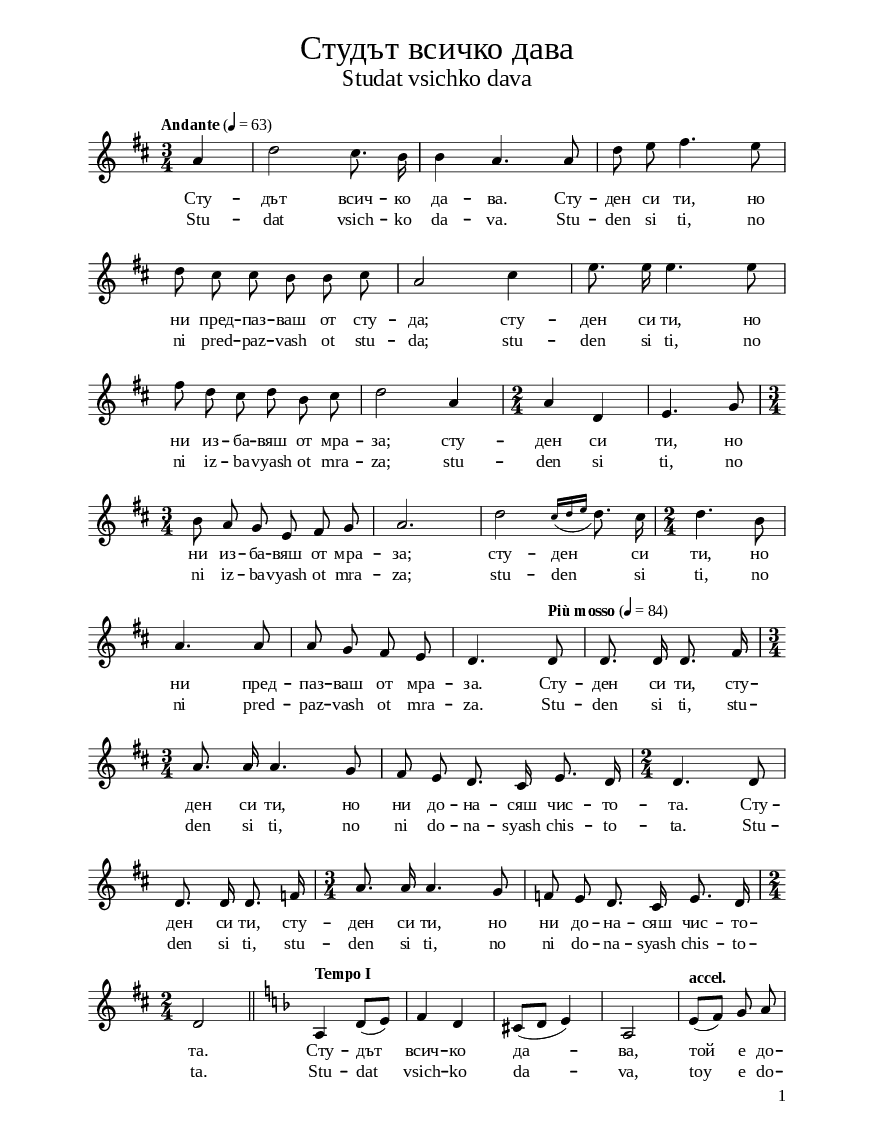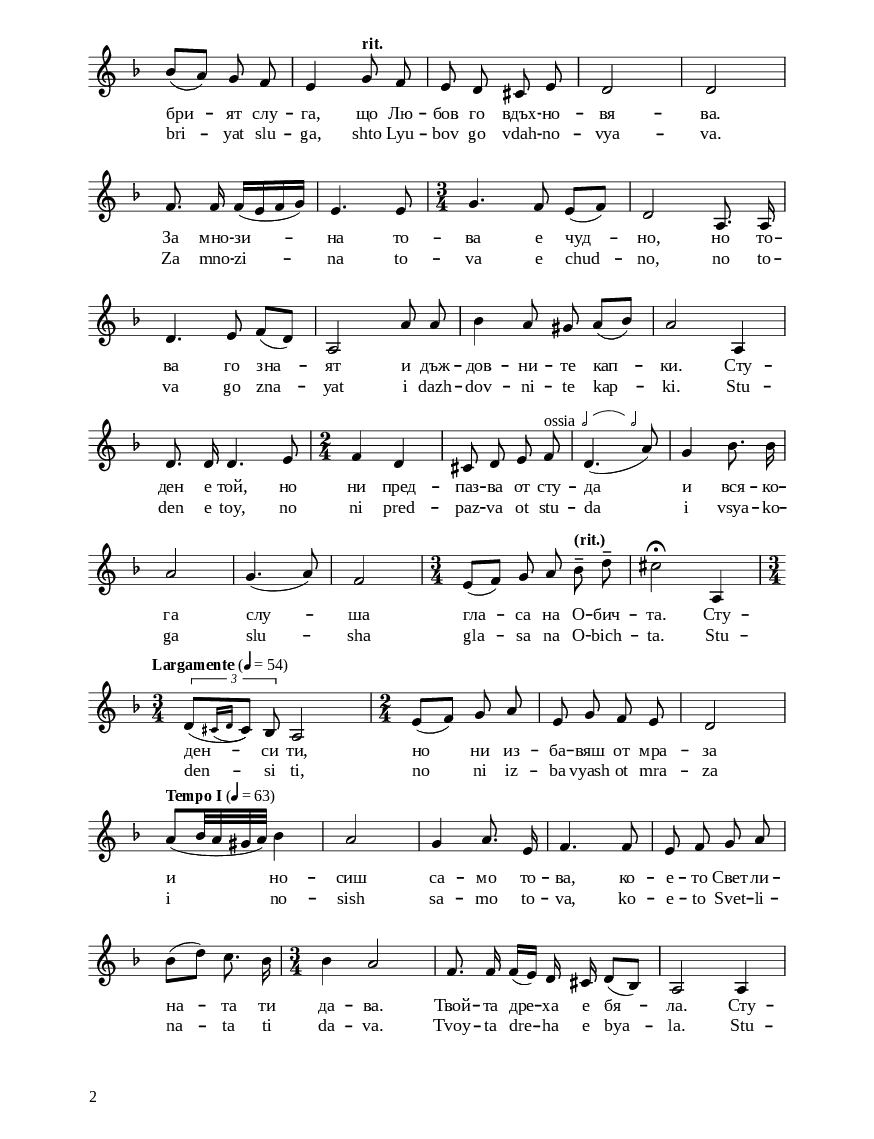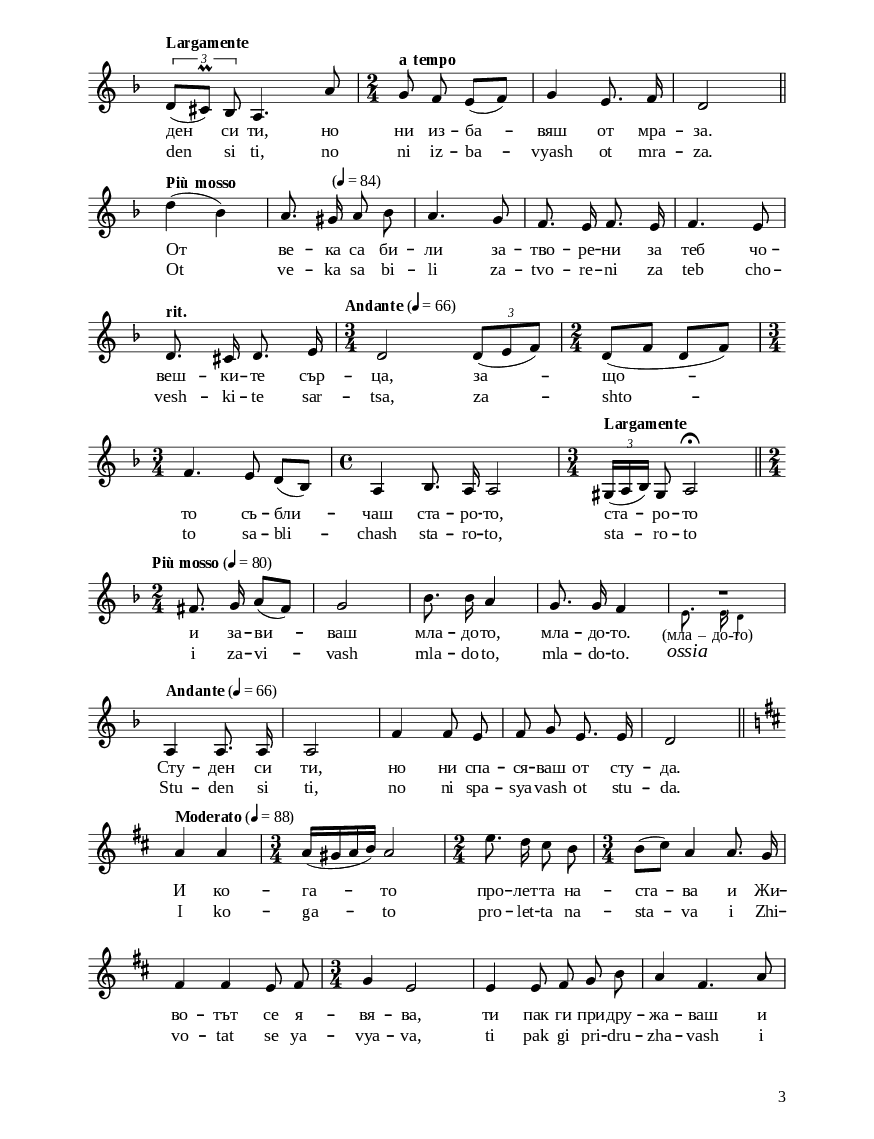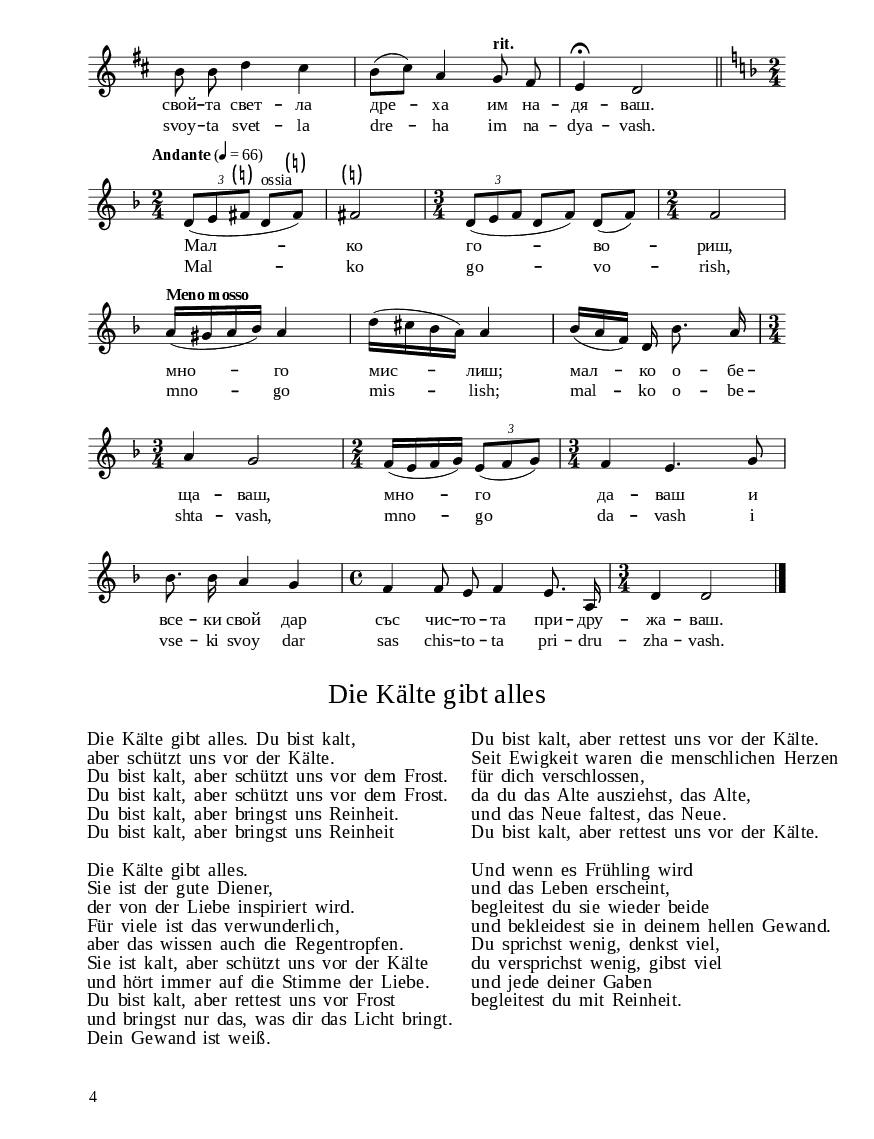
\version "2.24.0"

\include "include/globals.ily"

\bookpart {
  \include "include/bookpart-paper.ily"
  \score {
    \include "include/score-layout.ily"

    \new Voice \absolute {
      \clef treble
      \key d \major
      \time 3/4
      \tempoFunc "Andante" 4 "63"
      \autoBeamOff
      \partial 4
      a'4 | % 2
      d''2  cis''8.  b'16 | % 3
      b'4  a'4.  a'8 | % 4
      d''8  e''8  fis''4.  e''8
      \break | % 5
      d''8  cis''8  cis''8  b'8
      b'8  cis''8 | % 6
      a'2  cis''4 | % 7
      e''8.  e''16  e''4.  e''8
      \break | % 8
      fis''8  d''8  cis''8  d''8
      b'8  cis''8 | % 9
      d''2  a'4 |
      \time 2/4  |
      a'4  d'4 | % 11
      e'4.  g'8 \break | % 12
      \time 3/4  | % 12
      b'8  a'8  g'8  e'8  fis'8
      g'8 | % 13
      a'2. | % 14
      d''2 \grace {
        cis''16 ( [  d''16
        e''16 ]
      }
      d''8. )  cis''16 | % 15
      \time 2/4  | % 15
      d''4.  b'8 \break | % 16
      a'4.  a'8 | % 17
      a'8  g'8  fis'8  e'8 | % 18
      d'4. \tempoFunc "Più mosso" 4 "84" d'8 | % 19
      d'8.  d'16  d'8.  fis'16 \break |
      \time 3/4  |
      a'8.  a'16  a'4.  g'8 | % 21
      fis'8  e'8  d'8.  cis'16  e'8.
      d'16 | % 22
      \time 2/4  | % 22
      d'4.  d'8 \break | % 23
      d'8.  d'16  d'8.  f'16 | % 24
      \time 3/4  | % 24
      a'8.  a'16  a'4.  g'8 | % 25
      f'8  e'8  d'8.  cis'16  e'8.
      d'16  % 26
      \break | % 27
      \time 2/4  | % 26
      d'2 \bar "||"

      \key f \major | % 27
      \tempo "Tempo I" a4  d'8 ( [  e'8 ) ] | % 28
      f'4  d'4 | % 29
      cis'8 ( [  d'8 ]  e'4 ) |
      a2 | % 31
      \tempo "accel." e'8 ( [ f'8 ) ]
      g'8  a'8 \break | % 32
      bes'8 ( [  a'8 ) ]  g'8  f'8 | % 33
      e'4  g'8 ^\markup{ \bold {rit.} }  f'8 | % 34
      e'8  d'8  cis'8  e'8 | % 35
      d'2 | % 36
      d'2 \break | % 37
      f'8.  f'16  f'16 ( [  e'16  f'16
      g'16 ) ] | % 38
      e'4.  e'8 | % 39
      \time 3/4  | % 39
      g'4.  f'8  e'8 ( [  f'8 ) ] |
      d'2  a8.  a16 \break | % 41
      d'4.  e'8  f'8 ( [  d'8 ) ] | % 42
      a2  a'8  a'8 | % 43
      bes'4  a'8  gis'8  a'8 ( [
      bes'8 ) ] | % 44
      a'2  a4 | % 45
      d'8.  d'16  d'4.  e'8 | % 46
      \time 2/4  | % 46
      f'4  d'4 | % 47
      cis'8  d'8  e'8  f'8^\markup {
        "ossia"
        \fontsize #-6 \general-align #Y #DOWN \note {2} #0.8
        \path #0.06 #'((moveto 0 1)
                      (curveto 0 1 1.5 2 3 1)
                     )
        \fontsize #-6 \general-align #Y #DOWN \note {2} #0.8
      }  | % 48
      d'4. (  a'8 ) | % 49
      g'4  bes'8.  bes'16 \break |
      a'2 | % 51
      g'4. (  a'8 ) | % 52
      f'2 | % 53
      \time 3/4  | % 53
      e'8 ( [  f'8 ) ]  g'8  a'8
      bes'8 -- ^\markup{ \bold {(rit.)} }  d''8 -- | % 54
      cis''2 ^\fermata  a4 \time 3/4 \break | % 55
      
      \tempoFunc "Largamente" 4 "54"
      \times 2/3  {
        d'8[ \=1( \grace { cis'16 \=2([ d'16 ]}  cis'8 \=1)\=2)] bes8
      }
      a2 | % 56
      \time 2/4  | % 56
      e'8 ( [  f'8 ) ]  g'8  a'8  | % 57
      e'8  g'8  f'8  e'8 | % 58
      d'2 \break | % 59
      \tempoFunc "Tempo I" 4 "63"
      a'8 ( [  bes'32  a'32  gis'32
      a'32 ) ]  bes'4 |
      a'2 | % 61
      g'4  a'8.  e'16 | % 62
      f'4.  f'8 | % 63
      e'8  f'8  g'8  a'8 \break | % 64
      bes'8 ( [  d''8 ) ]  c''8.
      bes'16 | % 65
      \time 3/4  | % 65
      bes'4  a'2 | % 66
      f'8.  f'16  f'16 ( [  e'16 ) ]
      d'16  cis'16  d'8 ( [  bes8 ) ] | % 67
      a2  a4 \break | % 68
      \pageBreak
      \times 2/3  {
        d'8 ( [ ^\markup{ \bold {Largamente} }  cis'8\prall ) ]
        bes8
      }
      a4. a'8
      | % 69
      \time 2/4  | % 69
      g'8 ^\markup{ \bold {a tempo} }  f'8  e'8 ( [
      f'8 ) ] |
      g'4  e'8.  f'16 | % 71
      d'2 \bar "||"
      \break | % 72
    
      d''4 ( ^\markup{ \bold {Più mosso} }  bes'4 ) | % 73
      a'8. \tempoFunc "" 4 "84"  gis'16  a'8  bes'8
      | % 74
      a'4.  g'8 | % 75
      f'8.  e'16  f'8.  e'16 | % 76
      f'4.  e'8 \break | % 77
      d'8. ^\markup{ \bold {rit.} }  cis'16  d'8.
      e'16 | % 78
      \time 3/4  | % 78
      \tempoFunc "Andante" 4 "66" d'2
      \times 2/3  {
        d'8 ( [  e'8  f'8 ) ]
      }
      | % 79
      \time 2/4  | % 79
      d'8 ( [  f'8 ]  d'8 [  f'8 ) ] \break |
      \time 3/4  |
      f'4.  e'8  d'8 ( [  bes8 ) ] | % 81
      \time 4/4  | % 81
      a4  bes8.  a16  a2 | % 82
      \time 3/4  | % 82
      \times 2/3  {
        gis16 ( [ ^\markup{ \bold {Largamente} }  a16
        bes16 )]
      }
      gis8  a2 ^\fermata \bar "||"
      \break | % 83
      \time 2/4  | % 83
      \tempoFunc "Più mosso" 4 "80" fis'8.  g'16  a'8 ( [
      fis'8 ) ] | % 84
      g'2 | % 85
      bes'8.  bes'16  a'4 | % 86
      g'8.  g'16  f'4 | % 87
     %ne znam kak da napisha malkite noti
     
      \once \override TextScript.extra-offset = #'(-2.7 . 1)
      \once \override Stem.length = #5 
      \stemDown \tweak font-size #-3  
      e'8._\markup {(мла – до-то)}  

      \once \override TextScript.extra-offset = #'(-7.3 . 1)
      \once \override Stem.length = #5 
      \stemDown \tweak font-size #-3  
      e'16_\markup \fontsize #+2 \italic {"ossia"}   
      
      \once \override TextScript.extra-offset = #'(-2.5 . 10.7)
      \once \override Stem.length = #5 
      \stemDown \tweak font-size #-3  
      d'4_\markup \fontsize #-2 \musicglyph "rests.0"
      
      \stemNeutral
      \break | % 88
      \tempoFunc "Andante" 4 "66" a4  a8.  a16 | % 89
      a2 |
      f'4  f'8  e'8 | % 91
      f'8  g'8  e'8.  e'16 | % 92
      d'2 \bar "||"
      \break | % 93

      \key d \major | % 93
      \tempoFunc "Moderato" 4 "88" a'4  a'4 | % 94
      \time 3/4  | % 94
      a'16 ( [  gis'16  a'16  b'16 ) ]
      a'2 | % 95
      \time 2/4  | % 95
      e''8.  d''16  cis''8  b'8 | % 96
      \time 3/4  | % 96
      b'8 ( [  cis''8 ) ]  a'4  a'8.
      g'16 \break | % 97
      fis'4  fis'4  e'8  fis'8 | % 98
      \time 3/4 g'4  e'2 | % 99
      e'4  e'8  fis'8  g'8  b'8
      |
      a'4  fis'4.  a'8  \break | % 101
      \pageBreak
      b'8  b'8  d''4  cis''4 | % 102
      b'8 ( [  cis''8 ) ]  a'4  g'8
      ^\markup{ \bold {rit.} }  fis'8 | % 103
      | % 103
      e'4 ^\fermata  d'2 \bar "||" |
      \break % 104
     
      \time 2/4
      \key f \major  % 104
      \tempoFunc "Andante" 4 "66"
      \times 2/3  {
        d'8 ( [  e'8  fis'8^\markup \fontsize #-1 {\parenthesize \natural} ]
      }
      
      %\once \override TextScript.extra-offset = #'(-1 . 1)
      d'8^\markup { "ossia" }
      
      [  fis'8^\markup \fontsize #-1 {\parenthesize \natural} ) ] | % 105
      fis'2^\markup \fontsize #-1 {\parenthesize \natural} | % 106
      \time 3/4  | % 106

      \times 2/3  {
        d'8 ( [  e'8  f'8 ]
      }
      d'8 [  f'8 ) ]  d'8 ( [  f'8 ) ] | % 107
      \time 2/4  | % 107
      f'2 \break | % 108

      \tempo "Meno mosso" a'16 ( [  gis'16  a'16  bes'16 ) ]
      a'4 | % 109
      d''16 ( [  cis''16  bes'16  a'16
      ) ]  a'4 |
      bes'16 ( [  a'16  f'16 )]  d'16
      bes'8.  a'16 \break | % 111
      \time 3/4  | % 111
      a'4 g'2 | % 112
      \time 2/4  | % 112
      f'16 ( [  e'16  f'16  g'16 ) ]

      \times 2/3  {
        e'8 ( [  f'8  g'8 ) ]
      }
      | % 113
      \time 3/4  | % 113
      f'4  e'4.  g'8 \break | % 114
      bes'8.  bes'16  a'4  g'4 | % 115
      \time 4/4  | % 115
      f'4  f'8  e'8  f'4  e'8.
      a16 | % 116
      \time 3/4  | % 116
      d'4  d'2 \bar "|."
      
      %ima greshki

    }

    \addlyrics {
      Сту -- дът всич -- ко да -- ва. Сту
      -- ден си ти, но ни пред -- паз --
      ваш от сту -- да; сту -- ден си
      ти, но ни из -- ба -- вяш от мра
      -- за; сту -- ден си ти, но ни из
      -- ба -- вяш от мра -- за; сту -- ден
      си ти, но ни пред --
      паз -- ваш от мра -- за. Сту -- ден
      си ти, сту -- ден си ти, но ни
      до -- на -- сяш чис -- то -- та. Сту
      -- ден си ти, сту -- ден си ти,
      но ни до -- на -- сяш чис -- то --
      та. Сту -- дът  всич -- ко да
      --  ва, той  е до -- бри
      -- ят слу -- га, що Лю -- бов го
      вдъх -- но -- вя -- ва. За мно -- зи
      --   на то -- ва е чуд
      -- но, но то -- ва го зна --
      ят и дъж -- дов -- ни -- те кап
      -- ки. Сту -- ден е той, но ни
      пред -- паз -- ва от сту -- да
      и вся -- ко -- га слу -- ша гла
      -- са на О -- бич -- та. Сту --
      ден  --   си ти, но  ни
      из -- ба -- вяш от мра -- за и
          но -- сиш са -- мо
      то -- ва, ко -- е -- то Свет -- ли --
      на -- та ти да -- ва. Твой -- та
      дре  -- ха е бя -- ла. Сту --
      ден  си ти, но ни из -- ба
      -- вяш от мра -- за. От  ве --
      ка са би -- ли за -- тво -- ре --
      ни за теб чо -- веш -- ки -- те
      сър -- ца, за --  що --
      то съ -- бли -- чаш ста --
      ро -- то, ста --  ро -- то и
      за -- ви -- ваш мла -- до -- то,
      мла -- до -- то. "" "" "" Сту -- 
      ден си ти, но ни спа -- ся -- ваш
      от сту -- да. И ко -- га --
      то про -- лет -- та на -- ста
      -- ва и Жи -- во -- тът се я --
      вя -- ва, ти пак ги при -- дру --
      жа -- ваш и свой -- та свет -- ла
      дре -- ха им на -- дя -- ваш.
      Мал --  ко го --
      во -- риш, мно --
      го мис --   лиш;
      мал -- ко о -- бе -- ща -- ваш,
      мно --   го   да --
      ваш и все -- ки свой дар със
      чис -- то -- та при -- дру -- жа --
      ваш.}
      \addlyrics {
        Stu -- dat vsich -- ko da -- va. Stu
        -- den si ti, no ni pred -- paz --
        vash ot stu -- da; stu -- den si
        ti, no ni iz -- ba -- vyash ot mra
        -- za; stu -- den si ti, no ni iz
        -- ba -- vyash ot mra -- za; stu -- den
        si ti, no ni pred --
        paz -- vash ot mra -- za. Stu -- den
        si ti, stu -- den si ti, no ni
        do -- na -- syash chis -- to -- ta. Stu
        -- den si ti, stu -- den si ti,
        no ni do -- na -- syash chis -- to --
        ta. Stu -- dat  vsich -- ko da
        --  va, toy  e do -- bri
        -- yat slu -- ga, shto Lyu -- bov go
        vdah -- no -- vya -- va. Za mno -- zi
        --   na to -- va e chud
        -- no, no to -- va go zna --
        yat i dazh -- dov -- ni -- te kap
        -- ki. Stu -- den e toy, no ni
        pred -- paz -- va ot stu -- da
        i vsya -- ko -- ga slu -- sha gla
        -- sa na O -- bich -- ta. Stu --
        den  -- si ti, no  ni
        iz -- ba -- vyash ot mra -- za i
        no -- sish sa -- mo
        to -- va, ko -- e -- to Svet -- li --
        na -- ta ti da -- va. Tvoy -- ta
        dre  -- ha e bya -- la. Stu --
        den  si ti, no ni iz -- ba
        -- vyash ot mra -- za. Ot  ve --
        ka sa bi -- li za -- tvo -- re --
        ni za teb cho -- vesh -- ki -- te
        sar -- tsa, za --  shto --
        to sa -- bli -- chash sta --
        ro -- to, sta --  ro -- to i
        za -- vi -- vash mla -- do -- to,
        mla -- do -- to.  ""  "" "" Stu --
        den si ti, no ni spa -- sya -- vash
        ot stu -- da. I ko -- ga --
        to pro -- let -- ta na -- sta
        -- va i Zhi -- vo -- tat se ya --
        vya -- va, ti pak gi pri -- dru --
        zha -- vash i svoy -- ta svet -- la
        dre -- ha im na -- dya -- vash.
        Mal --  ko go --
        vo -- rish, mno --
        go mis --   lish;
        mal -- ko o -- be -- shta -- vash,
        mno --   go   da --
        vash i vse -- ki svoy dar sas
        chis -- to -- ta pri -- dru -- zha --
        vash.}

        \header {
          title = \titleFunc "Студът всичко дава" "Studat vsichko dava"
        }

        \midi{}

      } % score




      % include foreign translation(s) of the song
      \version "2.24.0"

\markup \fill-line { \fontsize #deTitleFontSize "Die Kälte gibt alles" }
\markup \fontsize #+1.7 {
  \hspace #-2
  \vspace #1
  \override #'(baseline-skip . 1.8)


  \column {
 



   \line { " "  Die Kälte gibt alles.  Du bist kalt,}

    \line { " " aber schützt uns vor der Kälte.}

    \line { " " Du bist kalt, aber schützt uns vor dem Frost.}
    
    \line { " " Du bist kalt, aber schützt uns vor dem Frost.}

    \line { " " Du bist kalt, aber bringst uns Reinheit.}

   \line { " "  Du bist kalt, aber bringst uns Reinheit}

   \line { " "  }
      

   \line { " "  Die Kälte gibt alles.}

   \line { " "  Sie ist der gute Diener,}

    \line { " " der von der Liebe inspiriert wird.}

   \line { " "  Für viele ist das verwunderlich,}

    \line { " " aber das wissen auch die Regentropfen.}

    \line { " " Sie ist kalt, aber schützt uns vor der Kälte}

    \line { " " und hört immer auf die Stimme der Liebe.}

    \line { " " Du bist kalt, aber rettest uns vor Frost}

    \line { " " und bringst nur das, was dir das Licht bringt.}

    \line { " " Dein Gewand ist weiß.}

   

  }
  
  
     \override #'(baseline-skip . 1.8)
    \column {
 
  
    \line { " " Du bist kalt, aber rettest uns vor der Kälte.}

    \line { " " Seit Ewigkeit waren die menschlichen Herzen }
            
       \line { " "       für dich verschlossen,}

    \line { " " da du das Alte ausziehst, das Alte, }
            
        \line { " " und das Neue faltest, das Neue.}

    \line { " " Du bist kalt, aber rettest uns vor der Kälte.}

 
    
      \line { " "  }

    \line { " " Und wenn es Frühling wird}

    \line { " " und das Leben erscheint,}

    \line { " " begleitest du sie wieder beide}

    \line { " " und bekleidest sie in deinem hellen Gewand.}

    \line { " " Du sprichst wenig, denkst viel,}

    \line { " " du versprichst wenig, gibst viel}

    \line { " " und jede deiner Gaben }
            
       \line { " "      begleitest du mit Reinheit.}

  }
}


    } % bookpart
